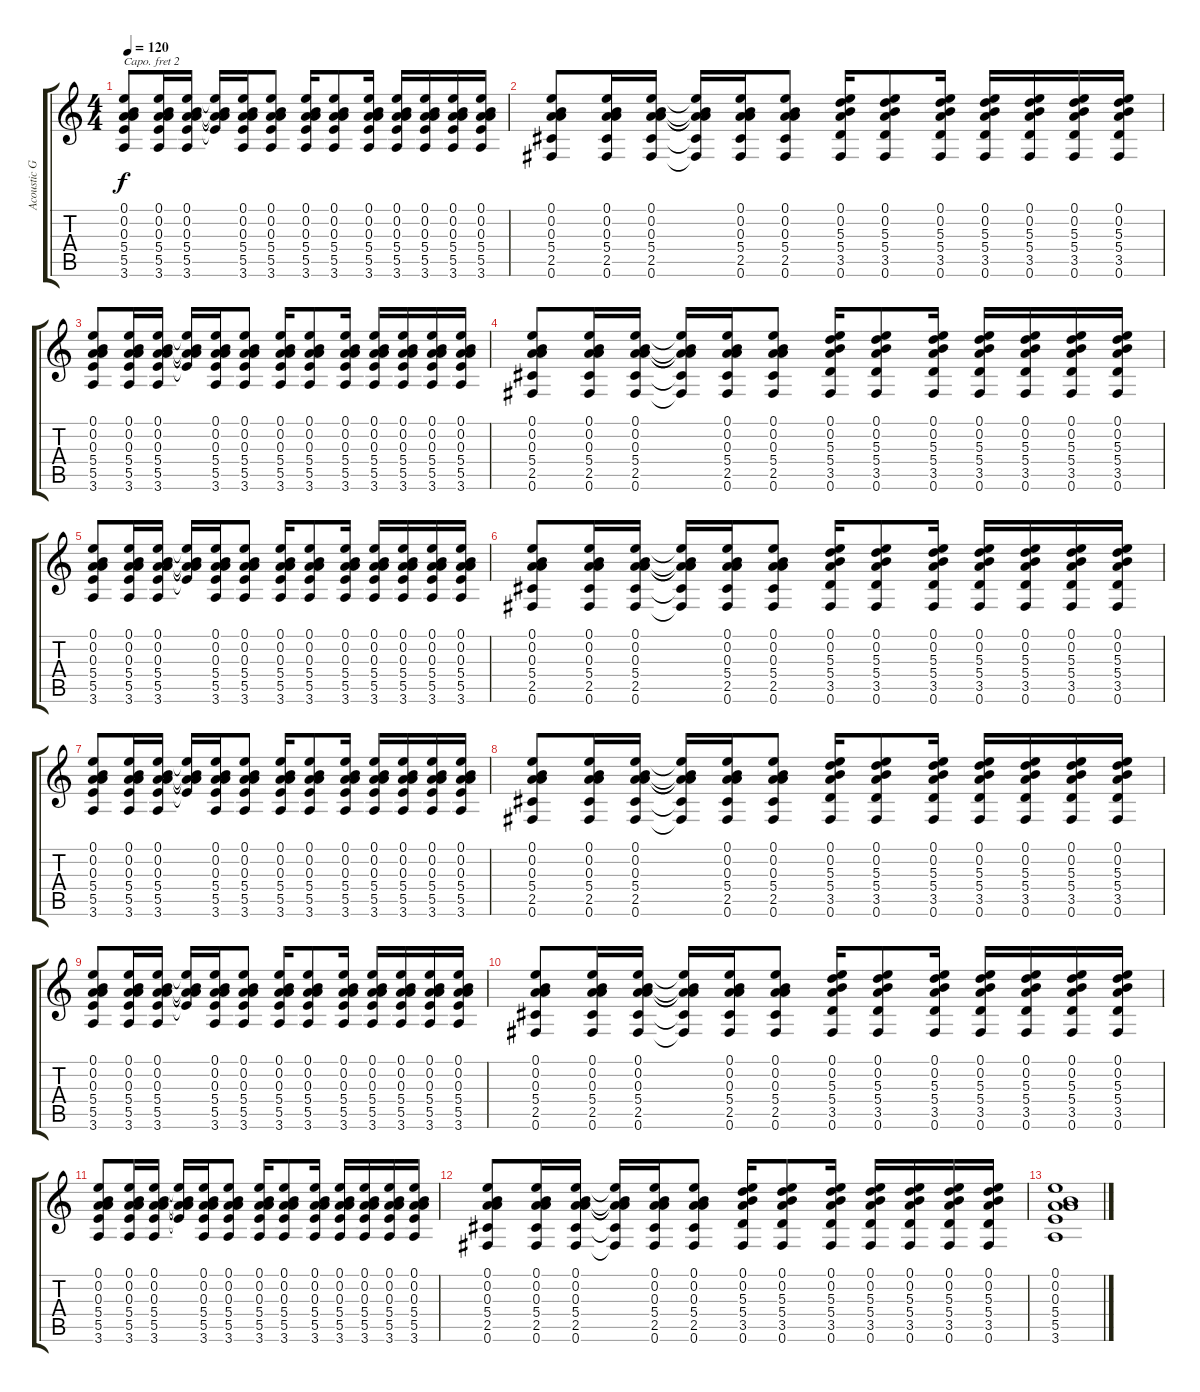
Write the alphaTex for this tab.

\track ("Acoustic Guitar (Tom Delonge)" "Acoustic G") {instrument acousticguitarsteel}
\staff {score tabs}
\capo 2
\tuning (D4 A3 G3 D3 A2 E2) {hide}
\ts (4 4)
\tempo 120
\clef g2
\ks c
(0.1 0.2 0.3 5.4 5.5 3.6).8{dy f} (0.1 0.2 0.3 5.4 5.5 3.6).16 (0.1 0.2 0.3 5.4 5.5 3.6).16 (0.1{t} 0.2{t} 0.3{t} 5.4{t} 5.5{t}).16 (0.1 0.2 0.3 5.4 5.5 3.6).16 (0.1 0.2 0.3 5.4 5.5 3.6).8 (0.1 0.2 0.3 5.4 5.5 3.6).16 (0.1 0.2 0.3 5.4 5.5 3.6).8 (0.1 0.2 0.3 5.4 5.5 3.6).16 (0.1 0.2 0.3 5.4 5.5 3.6).16 (0.1 0.2 0.3 5.4 5.5 3.6).16 (0.1 0.2 0.3 5.4 5.5 3.6).16 (0.1 0.2 0.3 5.4 5.5 3.6).16 |
(0.1 0.2 0.3 5.4 2.5 0.6).8 (0.1 0.2 0.3 5.4 2.5 0.6).16 (0.1 0.2 0.3 5.4 2.5 0.6).16 (0.1{t} 0.2{t} 0.3{t} 5.4{t} 2.5{t} 0.6{t}).16 (0.1 0.2 0.3 5.4 2.5 0.6).16 (0.1 0.2 0.3 5.4 2.5 0.6).8 (0.1 0.2 5.3 5.4 3.5 0.6).16 (0.1 0.2 5.3 5.4 3.5 0.6).8 (0.1 0.2 5.3 5.4 3.5 0.6).16 (0.1 0.2 5.3 5.4 3.5 0.6).16 (0.1 0.2 5.3 5.4 3.5 0.6).16 (0.1 0.2 5.3 5.4 3.5 0.6).16 (0.1 0.2 5.3 5.4 3.5 0.6).16 |
(0.1 0.2 0.3 5.4 5.5 3.6).8 (0.1 0.2 0.3 5.4 5.5 3.6).16 (0.1 0.2 0.3 5.4 5.5 3.6).16 (0.1{t} 0.2{t} 0.3{t} 5.4{t} 5.5{t}).16 (0.1 0.2 0.3 5.4 5.5 3.6).16 (0.1 0.2 0.3 5.4 5.5 3.6).8 (0.1 0.2 0.3 5.4 5.5 3.6).16 (0.1 0.2 0.3 5.4 5.5 3.6).8 (0.1 0.2 0.3 5.4 5.5 3.6).16 (0.1 0.2 0.3 5.4 5.5 3.6).16 (0.1 0.2 0.3 5.4 5.5 3.6).16 (0.1 0.2 0.3 5.4 5.5 3.6).16 (0.1 0.2 0.3 5.4 5.5 3.6).16 |
(0.1 0.2 0.3 5.4 2.5 0.6).8 (0.1 0.2 0.3 5.4 2.5 0.6).16 (0.1 0.2 0.3 5.4 2.5 0.6).16 (0.1{t} 0.2{t} 0.3{t} 5.4{t} 2.5{t} 0.6{t}).16 (0.1 0.2 0.3 5.4 2.5 0.6).16 (0.1 0.2 0.3 5.4 2.5 0.6).8 (0.1 0.2 5.3 5.4 3.5 0.6).16 (0.1 0.2 5.3 5.4 3.5 0.6).8 (0.1 0.2 5.3 5.4 3.5 0.6).16 (0.1 0.2 5.3 5.4 3.5 0.6).16 (0.1 0.2 5.3 5.4 3.5 0.6).16 (0.1 0.2 5.3 5.4 3.5 0.6).16 (0.1 0.2 5.3 5.4 3.5 0.6).16 |
(0.1 0.2 0.3 5.4 5.5 3.6).8 (0.1 0.2 0.3 5.4 5.5 3.6).16 (0.1 0.2 0.3 5.4 5.5 3.6).16 (0.1{t} 0.2{t} 0.3{t} 5.4{t} 5.5{t}).16 (0.1 0.2 0.3 5.4 5.5 3.6).16 (0.1 0.2 0.3 5.4 5.5 3.6).8 (0.1 0.2 0.3 5.4 5.5 3.6).16 (0.1 0.2 0.3 5.4 5.5 3.6).8 (0.1 0.2 0.3 5.4 5.5 3.6).16 (0.1 0.2 0.3 5.4 5.5 3.6).16 (0.1 0.2 0.3 5.4 5.5 3.6).16 (0.1 0.2 0.3 5.4 5.5 3.6).16 (0.1 0.2 0.3 5.4 5.5 3.6).16 |
(0.1 0.2 0.3 5.4 2.5 0.6).8 (0.1 0.2 0.3 5.4 2.5 0.6).16 (0.1 0.2 0.3 5.4 2.5 0.6).16 (0.1{t} 0.2{t} 0.3{t} 5.4{t} 2.5{t} 0.6{t}).16 (0.1 0.2 0.3 5.4 2.5 0.6).16 (0.1 0.2 0.3 5.4 2.5 0.6).8 (0.1 0.2 5.3 5.4 3.5 0.6).16 (0.1 0.2 5.3 5.4 3.5 0.6).8 (0.1 0.2 5.3 5.4 3.5 0.6).16 (0.1 0.2 5.3 5.4 3.5 0.6).16 (0.1 0.2 5.3 5.4 3.5 0.6).16 (0.1 0.2 5.3 5.4 3.5 0.6).16 (0.1 0.2 5.3 5.4 3.5 0.6).16 |
(0.1 0.2 0.3 5.4 5.5 3.6).8 (0.1 0.2 0.3 5.4 5.5 3.6).16 (0.1 0.2 0.3 5.4 5.5 3.6).16 (0.1{t} 0.2{t} 0.3{t} 5.4{t} 5.5{t}).16 (0.1 0.2 0.3 5.4 5.5 3.6).16 (0.1 0.2 0.3 5.4 5.5 3.6).8 (0.1 0.2 0.3 5.4 5.5 3.6).16 (0.1 0.2 0.3 5.4 5.5 3.6).8 (0.1 0.2 0.3 5.4 5.5 3.6).16 (0.1 0.2 0.3 5.4 5.5 3.6).16 (0.1 0.2 0.3 5.4 5.5 3.6).16 (0.1 0.2 0.3 5.4 5.5 3.6).16 (0.1 0.2 0.3 5.4 5.5 3.6).16 |
(0.1 0.2 0.3 5.4 2.5 0.6).8 (0.1 0.2 0.3 5.4 2.5 0.6).16 (0.1 0.2 0.3 5.4 2.5 0.6).16 (0.1{t} 0.2{t} 0.3{t} 5.4{t} 2.5{t} 0.6{t}).16 (0.1 0.2 0.3 5.4 2.5 0.6).16 (0.1 0.2 0.3 5.4 2.5 0.6).8 (0.1 0.2 5.3 5.4 3.5 0.6).16 (0.1 0.2 5.3 5.4 3.5 0.6).8 (0.1 0.2 5.3 5.4 3.5 0.6).16 (0.1 0.2 5.3 5.4 3.5 0.6).16 (0.1 0.2 5.3 5.4 3.5 0.6).16 (0.1 0.2 5.3 5.4 3.5 0.6).16 (0.1 0.2 5.3 5.4 3.5 0.6).16 |
(0.1 0.2 0.3 5.4 5.5 3.6).8 (0.1 0.2 0.3 5.4 5.5 3.6).16 (0.1 0.2 0.3 5.4 5.5 3.6).16 (0.1{t} 0.2{t} 0.3{t} 5.4{t} 5.5{t}).16 (0.1 0.2 0.3 5.4 5.5 3.6).16 (0.1 0.2 0.3 5.4 5.5 3.6).8 (0.1 0.2 0.3 5.4 5.5 3.6).16 (0.1 0.2 0.3 5.4 5.5 3.6).8 (0.1 0.2 0.3 5.4 5.5 3.6).16 (0.1 0.2 0.3 5.4 5.5 3.6).16 (0.1 0.2 0.3 5.4 5.5 3.6).16 (0.1 0.2 0.3 5.4 5.5 3.6).16 (0.1 0.2 0.3 5.4 5.5 3.6).16 |
(0.1 0.2 0.3 5.4 2.5 0.6).8 (0.1 0.2 0.3 5.4 2.5 0.6).16 (0.1 0.2 0.3 5.4 2.5 0.6).16 (0.1{t} 0.2{t} 0.3{t} 5.4{t} 2.5{t} 0.6{t}).16 (0.1 0.2 0.3 5.4 2.5 0.6).16 (0.1 0.2 0.3 5.4 2.5 0.6).8 (0.1 0.2 5.3 5.4 3.5 0.6).16 (0.1 0.2 5.3 5.4 3.5 0.6).8 (0.1 0.2 5.3 5.4 3.5 0.6).16 (0.1 0.2 5.3 5.4 3.5 0.6).16 (0.1 0.2 5.3 5.4 3.5 0.6).16 (0.1 0.2 5.3 5.4 3.5 0.6).16 (0.1 0.2 5.3 5.4 3.5 0.6).16 |
(0.1 0.2 0.3 5.4 5.5 3.6).8 (0.1 0.2 0.3 5.4 5.5 3.6).16 (0.1 0.2 0.3 5.4 5.5 3.6).16 (0.1{t} 0.2{t} 0.3{t} 5.4{t} 5.5{t}).16 (0.1 0.2 0.3 5.4 5.5 3.6).16 (0.1 0.2 0.3 5.4 5.5 3.6).8 (0.1 0.2 0.3 5.4 5.5 3.6).16 (0.1 0.2 0.3 5.4 5.5 3.6).8 (0.1 0.2 0.3 5.4 5.5 3.6).16 (0.1 0.2 0.3 5.4 5.5 3.6).16 (0.1 0.2 0.3 5.4 5.5 3.6).16 (0.1 0.2 0.3 5.4 5.5 3.6).16 (0.1 0.2 0.3 5.4 5.5 3.6).16 |
(0.1 0.2 0.3 5.4 2.5 0.6).8 (0.1 0.2 0.3 5.4 2.5 0.6).16 (0.1 0.2 0.3 5.4 2.5 0.6).16 (0.1{t} 0.2{t} 0.3{t} 5.4{t} 2.5{t} 0.6{t}).16 (0.1 0.2 0.3 5.4 2.5 0.6).16 (0.1 0.2 0.3 5.4 2.5 0.6).8 (0.1 0.2 5.3 5.4 3.5 0.6).16 (0.1 0.2 5.3 5.4 3.5 0.6).8 (0.1 0.2 5.3 5.4 3.5 0.6).16 (0.1 0.2 5.3 5.4 3.5 0.6).16 (0.1 0.2 5.3 5.4 3.5 0.6).16 (0.1 0.2 5.3 5.4 3.5 0.6).16 (0.1 0.2 5.3 5.4 3.5 0.6).16 |
(0.1 0.2 0.3 5.4 5.5 3.6).1
